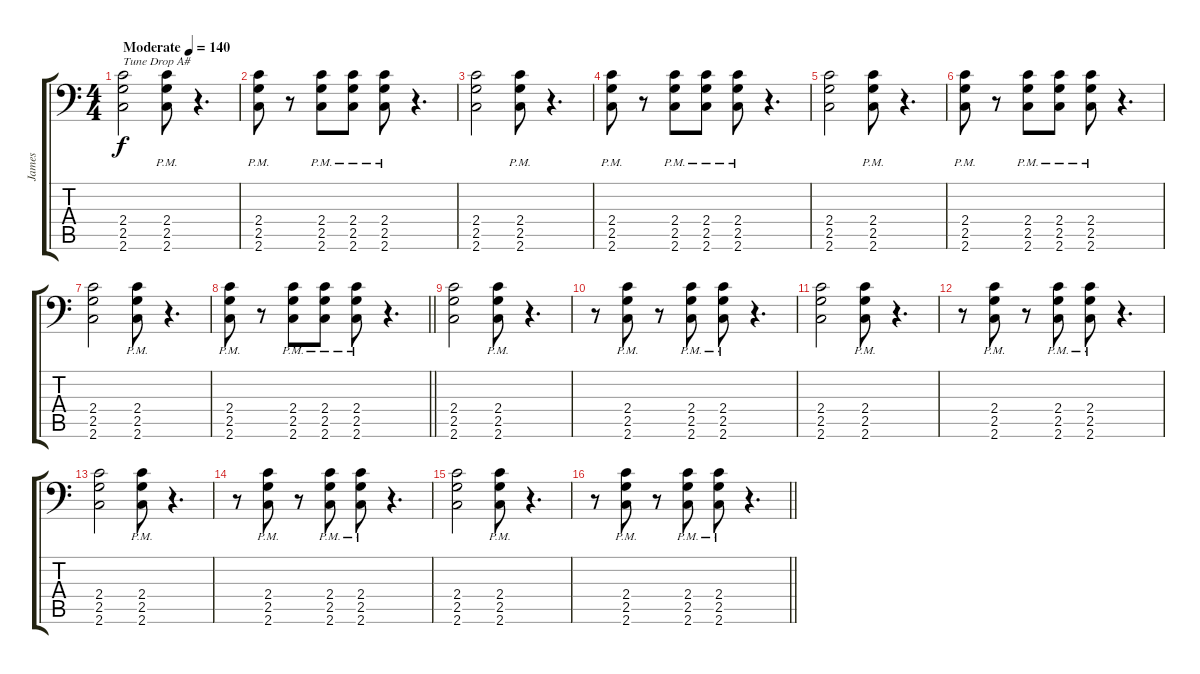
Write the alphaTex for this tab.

\track ("James" "James") {instrument distortionguitar}
\staff {score tabs}
\tuning (C4 G3 Eb3 Bb2 F2 Bb1) {hide}
\ts (4 4)
\tempo (140 "Moderate")
\clef f4
\ks c
(2.4 2.5 2.6).2{txt "Tune Drop A#" dy f instrument distortionguitar} (2.4{pm} 2.5{pm} 2.6{pm}).8 r.4{d} |
(2.4{pm} 2.5{pm} 2.6{pm}).8 r.8 (2.4{pm} 2.5{pm} 2.6{pm}).8 (2.4{pm} 2.5{pm} 2.6{pm}).8 (2.4{pm} 2.5{pm} 2.6{pm}).8 r.4{d} |
(2.4 2.5 2.6).2 (2.4{pm} 2.5{pm} 2.6{pm}).8 r.4{d} |
(2.4{pm} 2.5{pm} 2.6{pm}).8 r.8 (2.4{pm} 2.5{pm} 2.6{pm}).8 (2.4{pm} 2.5{pm} 2.6{pm}).8 (2.4{pm} 2.5{pm} 2.6{pm}).8 r.4{d} |
(2.4 2.5 2.6).2{volume 7} (2.4{pm} 2.5{pm} 2.6{pm}).8 r.4{d} |
(2.4{pm} 2.5{pm} 2.6{pm}).8 r.8 (2.4{pm} 2.5{pm} 2.6{pm}).8 (2.4{pm} 2.5{pm} 2.6{pm}).8 (2.4{pm} 2.5{pm} 2.6{pm}).8 r.4{d} |
(2.4 2.5 2.6).2 (2.4{pm} 2.5{pm} 2.6{pm}).8 r.4{d} |
\barLineRight lightlight
(2.4{pm} 2.5{pm} 2.6{pm}).8 r.8 (2.4{pm} 2.5{pm} 2.6{pm}).8 (2.4{pm} 2.5{pm} 2.6{pm}).8 (2.4{pm} 2.5{pm} 2.6{pm}).8 r.4{d} |
\section ("" "")
(2.4 2.5 2.6).2 (2.4{pm} 2.5{pm} 2.6{pm}).8 r.4{d} |
r.8 (2.4{pm} 2.5{pm} 2.6{pm}).8 r.8 (2.4{pm} 2.5{pm} 2.6{pm}).8 (2.4{pm} 2.5{pm} 2.6{pm}).8 r.4{d} |
(2.4 2.5 2.6).2 (2.4{pm} 2.5{pm} 2.6{pm}).8 r.4{d} |
r.8 (2.4{pm} 2.5{pm} 2.6{pm}).8 r.8 (2.4{pm} 2.5{pm} 2.6{pm}).8 (2.4{pm} 2.5{pm} 2.6{pm}).8 r.4{d} |
(2.4 2.5 2.6).2 (2.4{pm} 2.5{pm} 2.6{pm}).8 r.4{d} |
r.8 (2.4{pm} 2.5{pm} 2.6{pm}).8 r.8 (2.4{pm} 2.5{pm} 2.6{pm}).8 (2.4{pm} 2.5{pm} 2.6{pm}).8 r.4{d} |
(2.4 2.5 2.6).2 (2.4{pm} 2.5{pm} 2.6{pm}).8 r.4{d} |
\barLineRight lightlight
r.8 (2.4{pm} 2.5{pm} 2.6{pm}).8 r.8 (2.4{pm} 2.5{pm} 2.6{pm}).8 (2.4{pm} 2.5{pm} 2.6{pm}).8 r.4{d}
